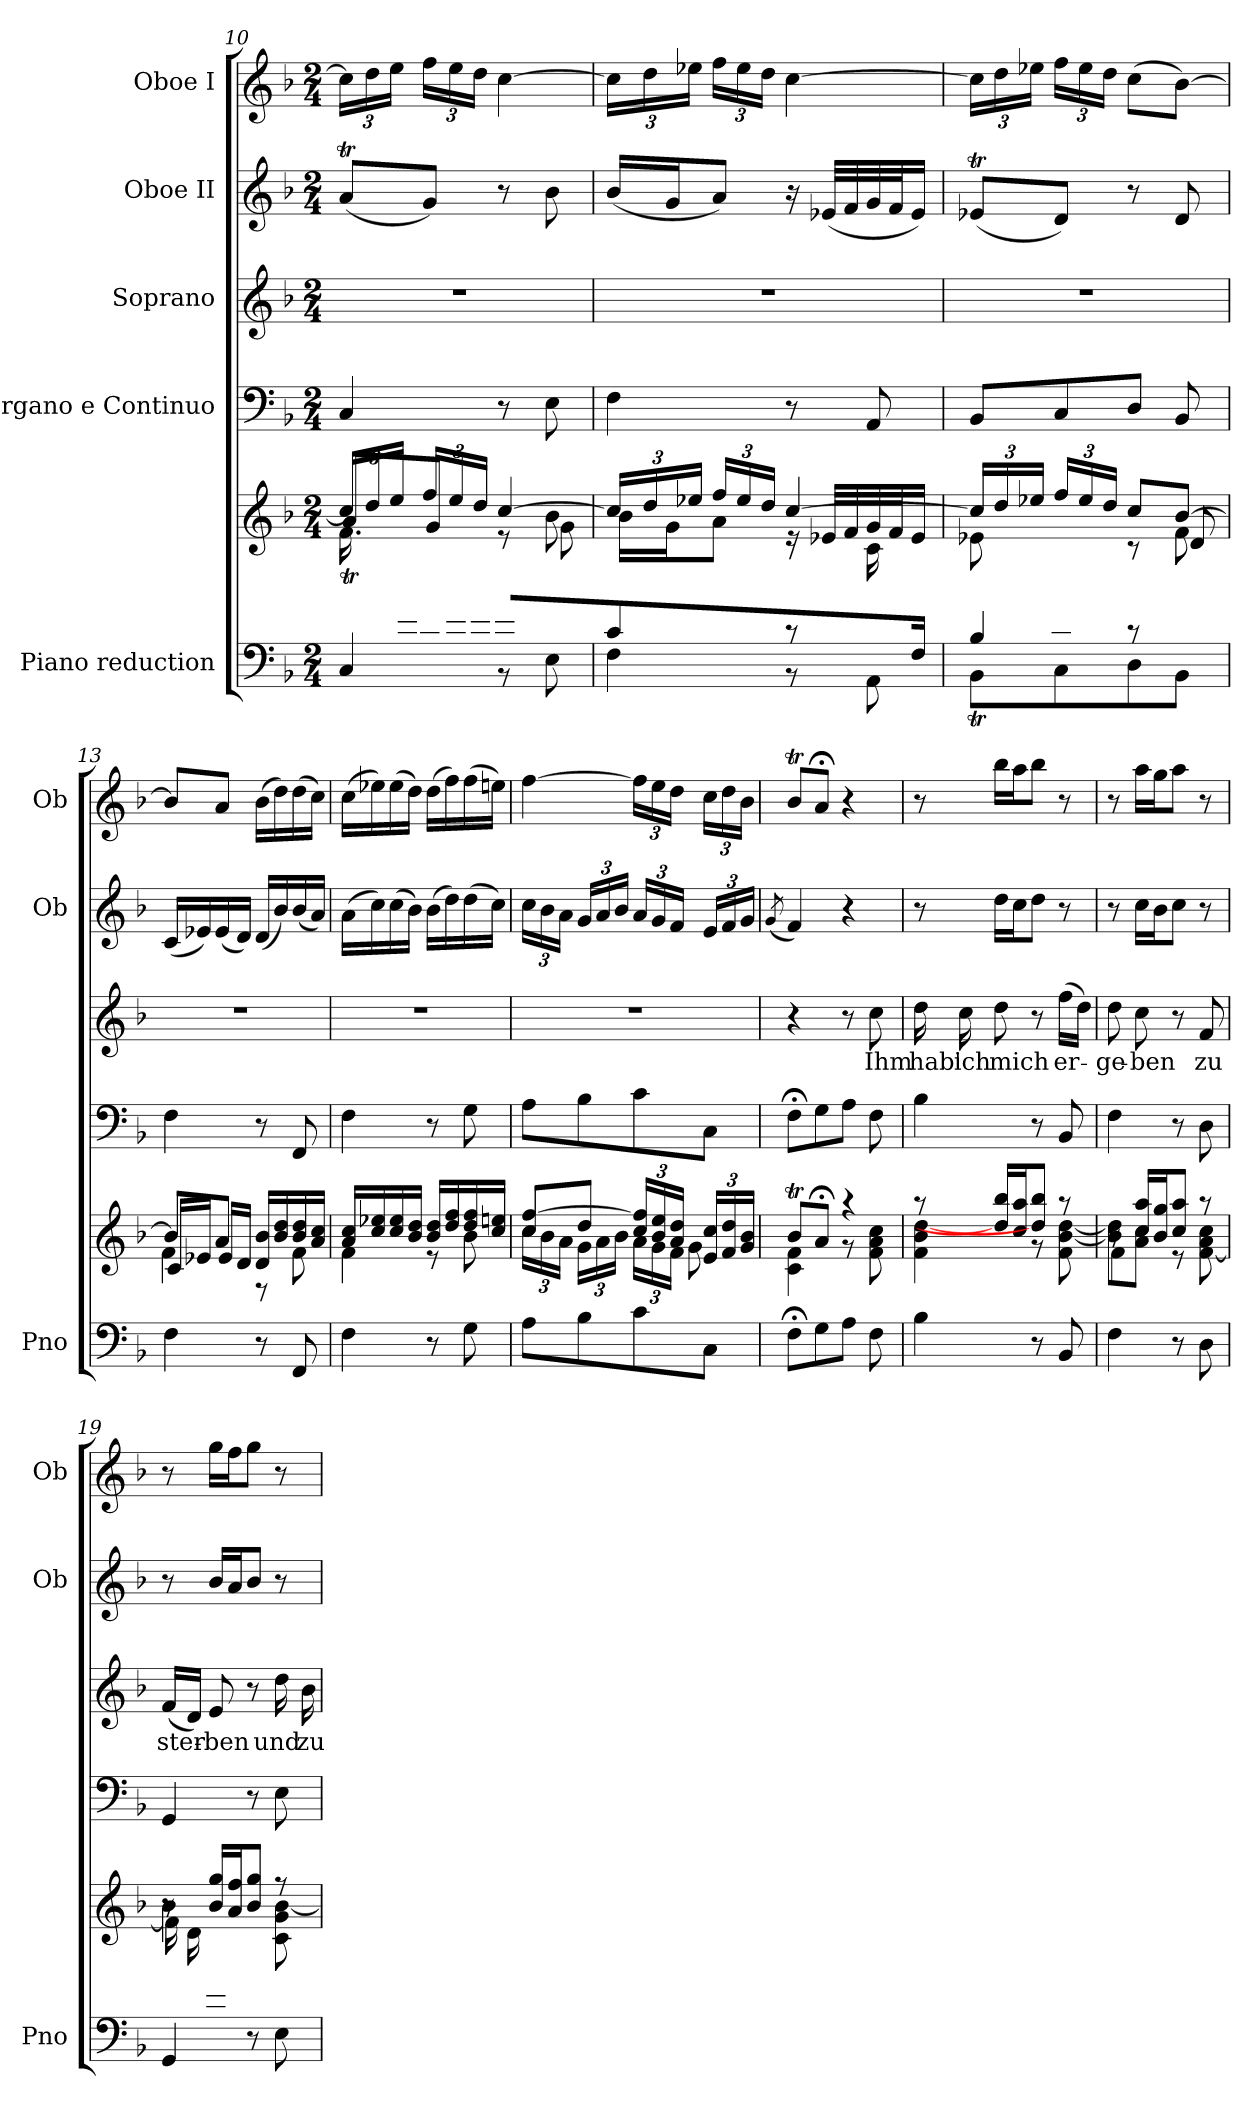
**kern	**kern	**kern	**kern	**text	**kern	**kern
*part5	*part5	*part4	*part3	*part3	*part2	*part1
*staff6	*staff5	*staff4	*staff3	*staff3	*staff2	*staff1
*I"Piano reduction	*	*I"Organo e Continuo	*I"Soprano	*	*I"Oboe II	*I"Oboe I
*I'Pno	*	*	*	*	*I'Ob	*I'Ob
*clefF4	*clefG2	*clefF4	*clefG2	*	*clefG2	*clefG2
*k[b-]	*k[b-]	*k[b-]	*k[b-]	*	*k[b-]	*k[b-]
*M2/4	*M2/4	*M2/4	*M2/4	*	*M2/4	*M2/4
=10	=10	=10	=10	=10	=10	=10
*^	*	*	*	*	*	*
*	*	*Xbrackettup	*	*	*	*	*Xbrackettup
*	*	*^	*	*	*	*	*
*	*	*	*^	*	*	*	*	*
16.ryy	4C/	24cc/LL]	8at/L	16.f\LL	4C/	2r	.	(8at/L	24cc\LL]
.	.	24dd/	.	.	.	.	.	.	24dd\
.	.	24ee/JJ	.	.	.	.	.	.	24ee\JJ
32e/JJk	.	.	.	32ryy	.	.	.	.	.
*	*	*v	*v	*v	*	*	*	*	*
*Xbrackettup	*	*	*	*	*	*	*
*	*	*^	*	*	*	*	*
24d/LL	.	24ff/LL	8g/J	.	.	.	8g/J)	24ff\LL
24e/	.	24ee/	.	.	.	.	.	24ee\
24f/JJ	.	24dd/JJ	.	.	.	.	.	24dd\JJ
8e/L	8r	[4cc/	8r	8r	.	.	8r	[4cc\
*	*	*	*^	*	*	*	*	*
8ryy	8E\	.	8b-\	8g\J	8E\	.	.	8b-\	.
=11	=11	=11	=11	=11	=11	=11	=11	=11	=11
4c/	4F\	24cc/LL]	16b-\LL	4.ryy	4F\	2r	.	(16b-/LL	24cc\LL]
.	.	24dd/	.	.	.	.	.	.	24dd\
.	.	.	16g\J	.	.	.	.	16g/J	.
.	.	24ee-X/JJ	.	.	.	.	.	.	24ee-X\JJ
.	.	24ff/LL	8a\J	.	.	.	.	8a/J)	24ff\LL
.	.	24ee-/	.	.	.	.	.	.	24ee-\
.	.	24dd/JJ	.	.	.	.	.	.	24dd\JJ
8r	8r	[4cc/	16r	.	8r	.	.	16r	[4cc\
.	.	.	32e-X/LLL	.	.	.	.	(32e-X/LLL	.
.	.	.	32f/	.	.	.	.	32f/	.
16ryy	8AA\	.	32g/	16c\LL	8AA/	.	.	32g/	.
.	.	.	32f/J	.	.	.	.	32f/J	.
16F/JJ	.	.	16e-/JJ	16ryy	.	.	.	16e-/JJ)	.
=12	=12	=12	=12	=12	=12	=12	=12	=12	=12
*	*^	*	*	*	*	*	*	*	*
8ryy	4B-T/	8BB-\L	24cc/LL]	8e-X\L	4.ryy	8BB-/L	2r	.	(8e-XT/L	24cc\LL]
.	.	.	24dd/	.	.	.	.	.	.	24dd\
.	.	.	24ee-X/JJ	.	.	.	.	.	.	24ee-X\JJ
8d/J	.	8C\	24ff/LL	8ryy	.	8C/	.	.	8d/J)	24ff\LL
.	.	.	24ee-/	.	.	.	.	.	.	24ee-\
.	.	.	24dd/JJ	.	.	.	.	.	.	24dd\JJ
4ryy	8r	8D\	8cc/L	8r	.	8D/J	.	.	8r	(8cc\L
.	8ryy	8BB-\J	[8b-/J	8f\	8d/	8BB-/	.	.	8d/	[8b-\J)
*v	*v	*v	*	*	*	*	*	*	*	*
=13	=13	=13	=13	=13	=13	=13	=13	=13
4F\	8b-/L]	16c/LL	4f\	4F\	2r	.	(16c/LL	8b-/L]
.	.	16e-X/JJ	.	.	.	.	16e-X/)	.
.	8a/J	16e-/LL	.	.	.	.	(16e-/	8a/J
.	.	16d/JJ	.	.	.	.	16d/JJ)	.
8r	16d/ 16b-/LL	8r	4ryy	8r	.	.	(16d/LL	(16b-\LL
.	16b-/ 16dd/	.	.	.	.	.	16b-/)	16dd\)
8FF/	16b-/ 16dd/	8f\	.	8FF/	.	.	(16b-/	(16dd\
.	16a/ 16cc/JJ	.	.	.	.	.	16a/JJ)	16cc\JJ)
*	*	*v	*v	*	*	*	*	*
!!LO:PB:g=z
=14	=14	=14	=14	=14	=14	=14	=14
4F\	16a/ 16cc/LL	4f\	4F\	2r	.	(16a\LL	(16cc\LL
.	16cc/ 16ee-X/	.	.	.	.	16cc\)	16ee-X\)
.	16cc/ 16ee-/	.	.	.	.	(16cc\	(16ee-\
.	16b-/ 16dd/JJ	.	.	.	.	16b-\JJ)	16dd\JJ)
8r	16b-/ 16dd/LL	8r	8r	.	.	(16b-\LL	(16dd\LL
.	16dd/ 16ff/	.	.	.	.	16dd\)	16ff\)
8G\	16dd/ 16ff/	8b-\	8G\	.	.	(16dd\	(16ff\
.	16cc/ 16een/JJ	.	.	.	.	16cc\JJ)	16een\JJ)
=15	=15	=15	=15	=15	=15	=15	=15
*	*	*^	*	*	*	*	*
*	*	*	*	*	*	*	*Xbrackettup	*
8A\L	[4ff/	24cc\LL	8cc/L	8A\L	2r	.	24cc\LL	[4ff\
.	.	24b-\	.	.	.	.	24b-\	.
.	.	24a\JJ	.	.	.	.	24a\JJ	.
8B-\	.	24g\LL	8dd/J	8B-\	.	.	24g/LL	.
.	.	24a\	.	.	.	.	24a/	.
.	.	24b-\JJ	.	.	.	.	24b-/JJ	.
8c\	24cc/ 24ff/]LL	24a\LL	4ryy	8c\	.	.	24a/LL	24ff\LL]
.	24b-/ 24ee/	24g\	.	.	.	.	24g/	24ee\
.	24a/ 24dd/JJ	24f\JJ	.	.	.	.	24f/JJ	24dd\JJ
8C\J	24e/ 24cc/LL	8g\	.	8C\J	.	.	24e/LL	24cc\LL
.	24f/ 24dd/	.	.	.	.	.	24f/	24dd\
.	24g/ 24b-/JJ	.	.	.	.	.	24g/JJ	24b-\JJ
*	*v	*v	*v	*	*	*	*	*
=16	=16	=16	=16	=16	=16	=16
.	.	.	.	.	(8qg/	.
*	*^	*	*	*	*	*
8F;<\L	8b-T/L	4c\ 4f\	8F;<\L	4r	.	4f/)	8b-T/L
8G\	8a;</J	.	8G\	.	.	.	8a;</J
8A\J	4r	8r	8A\J	8r	.	4r	4r
!	!	!	!	!	!LO:LY:b	!	!
8F\	.	8f\ 8a\ 8cc\	8F\	8cc\	Ihm	.	.
=17	=17	=17	=17	=17	=17	=17	=17
!	!	!	!	!	!LO:LY:b	!	!
4B-\	8r	4f\ 4b-\ [>4dd\	4B-\	16dd\	hab'	8r	8r
!	!	!	!	!	!LO:LY:b	!	!
.	.	.	.	16cc\	ich	.	.
!	!	!	!	!	!LO:LY:b	!	!
.	16dd/] 16bb-/LL	.	.	8dd\	mich	16dd\LL	16bb-\LL
.	16cc/ 16aa/J	.	.	.	.	16cc\J	16aa\J
8r	8dd/ 8bb-/J	8r	8r	8r	.	8dd\J	8bb-\J
!	!	!	!	!	!LO:LY:b	!	!
8BB-/	8r	8f\ [>8b-\ [>8dd\	8BB-/	(16ff\LL	er-	8r	8r
.	.	.	.	16dd\JJ)	.	.	.
=18	=18	=18	=18	=18	=18	=18	=18
*	*	*^	*	*	*	*	*
!	!	!	!	!	!	!LO:LY:b	!	!
4F\	8r	8b-\] 8dd\]L	4f\	4F\	8dd\	-ge-	8r	8r
!	!	!	!	!	!	!LO:LY:b	!	!
.	16cc/ 16aa/LL	8a\ 8cc\J	.	.	8cc\	-ben	16cc\LL	16aa\LL
.	16b-/ 16gg/J	.	.	.	.	.	16b-\J	16gg\J
8r	8cc/ 8aa/J	8r	4ryy	8r	8r	.	8cc\J	8aa\J
!	!	!	!	!	!	!LO:LY:b	!	!
8D\	8r	[8f\ 8a\ 8cc\	.	8D\	8f/	zu	8r	8r
=19	=19	=19	=19	=19	=19	=19	=19	=19
*^	*	*	*	*	*	*	*	*
!	!	!	!	!	!	!	!LO:LY:b	!	!
8ryy	4GG/	8r	4b-\	16f\LL]	4GG/	(16f/LL	ster-	8r	8r
.	.	.	.	16d\J	.	16d/JJ)	.	.	.
!	!	!	!	!	!	!	!LO:LY:b	!	!
8e/J	.	16b-/ 16gg/LL	.	8ryy	.	8e/	-ben	16b-/LL	16gg\LL
.	.	16a/ 16ff/J	.	.	.	.	.	16a/J	16ff\J
4ryy	8r	8b-/ 8gg/J	8ryy	4ryy	8r	8r	.	8b-/J	8gg\J
!	!	!	!	!	!	!	!LO:LY:b	!	!
.	8E\	8r	8c\ 8g\ [8b-\	.	8E\	16dd\	und	8r	8r
!	!	!	!	!	!	!	!LO:LY:b	!	!
.	.	.	.	.	.	16b-\	zu	.	.
*v	*v	*	*	*	*	*	*	*	*
*	*v	*v	*v	*	*	*	*	*
=	=	=	=	=	=	=
*-	*-	*-	*-	*-	*-	*-
